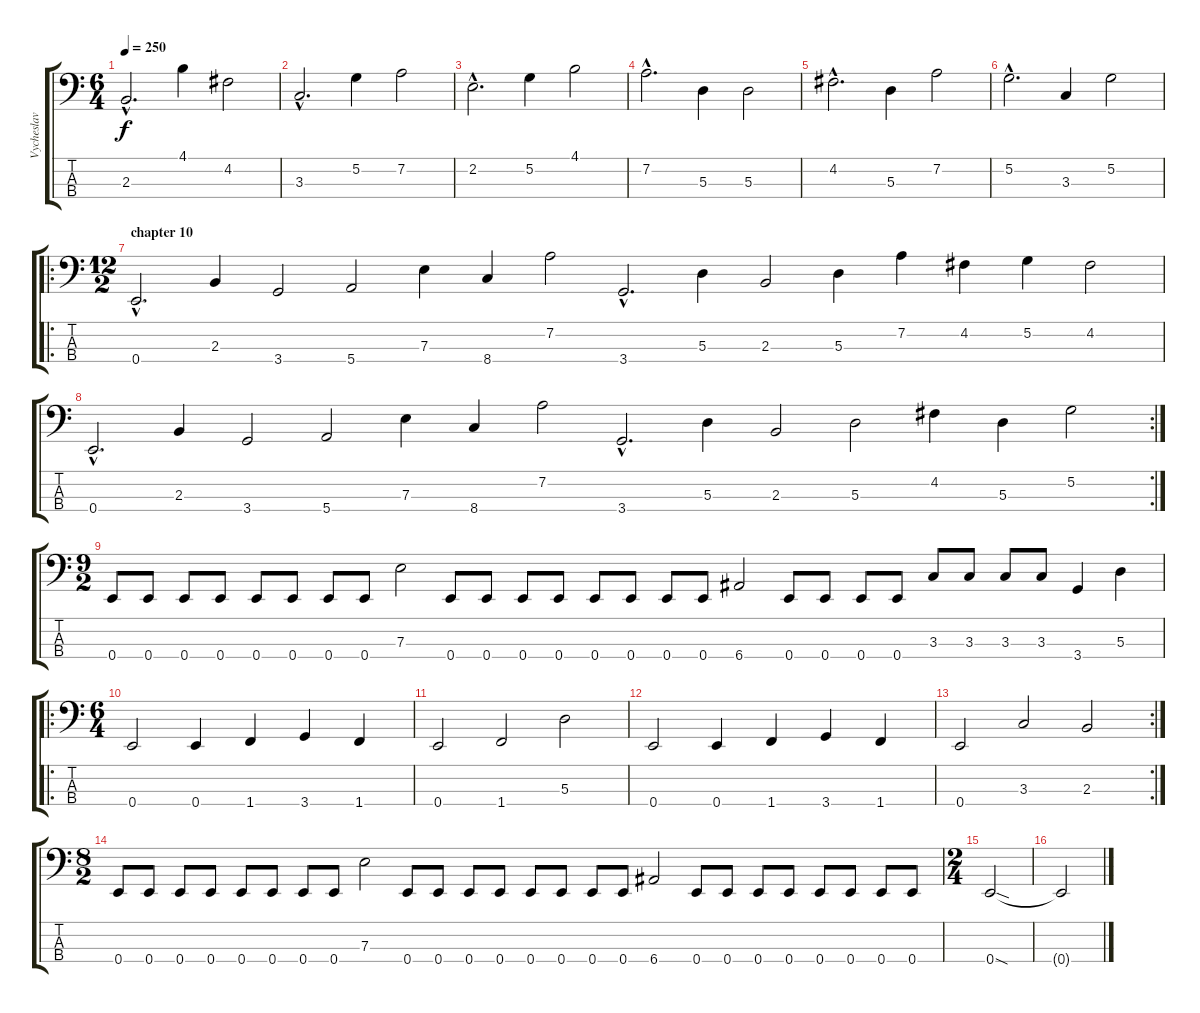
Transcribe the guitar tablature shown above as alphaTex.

\track ("Vycheslav Semikin bass" "Vycheslav ") {instrument electricbasspick}
\staff {score tabs}
\tuning (G2 D2 A1 E1) {hide}
\ts (6 4)
\tempo 250
\clef f4
\ks c
2.3{hac}.2{d dy f} 4.1.4 4.2.2 |
3.3{hac}.2{d} 5.2.4 7.2.2 |
2.2{hac}.2{d} 5.2.4 4.1.2 |
7.2{hac}.2{d} 5.3.4 5.3.2 |
4.2{hac}.2{d} 5.3.4 7.2.2 |
5.2{hac}.2{d} 3.3.4 5.2.2 |
\ro
\ts (12 2)
\section ("" "chapter 10")
0.4{hac}.2{d} 2.3.4 3.4.2 5.4.2 7.3.4 8.4.4 7.2.2 3.4{hac}.2{d} 5.3.4 2.3.2 5.3.4 7.2.4 4.2.4 5.2.4 4.2.2 |
\rc 2
0.4{hac}.2{d} 2.3.4 3.4.2 5.4.2 7.3.4 8.4.4 7.2.2 3.4{hac}.2{d} 5.3.4 2.3.2 5.3.2 4.2.4 5.3.4 5.2.2 |
\ts (9 2)
0.4.8 0.4.8 0.4.8 0.4.8 0.4.8 0.4.8 0.4.8 0.4.8 7.3.2 0.4.8 0.4.8 0.4.8 0.4.8 0.4.8 0.4.8 0.4.8 0.4.8 6.4.2 0.4.8 0.4.8 0.4.8 0.4.8 3.3.8 3.3.8 3.3.8 3.3.8 3.4.4 5.3.4 |
\ro
\ts (6 4)
0.4.2 0.4.4 1.4.4 3.4.4 1.4.4 |
0.4.2 1.4.2 5.3.2 |
0.4.2 0.4.4 1.4.4 3.4.4 1.4.4 |
\rc 2
0.4.2 3.3.2 2.3.2 |
\ts (8 2)
0.4.8 0.4.8 0.4.8 0.4.8 0.4.8 0.4.8 0.4.8 0.4.8 7.3.2 0.4.8 0.4.8 0.4.8 0.4.8 0.4.8 0.4.8 0.4.8 0.4.8 6.4.2 0.4.8 0.4.8 0.4.8 0.4.8 0.4.8 0.4.8 0.4.8 0.4.8 |
\ts (2 4)
0.4{sod}.2 |
0.4{t}.2
